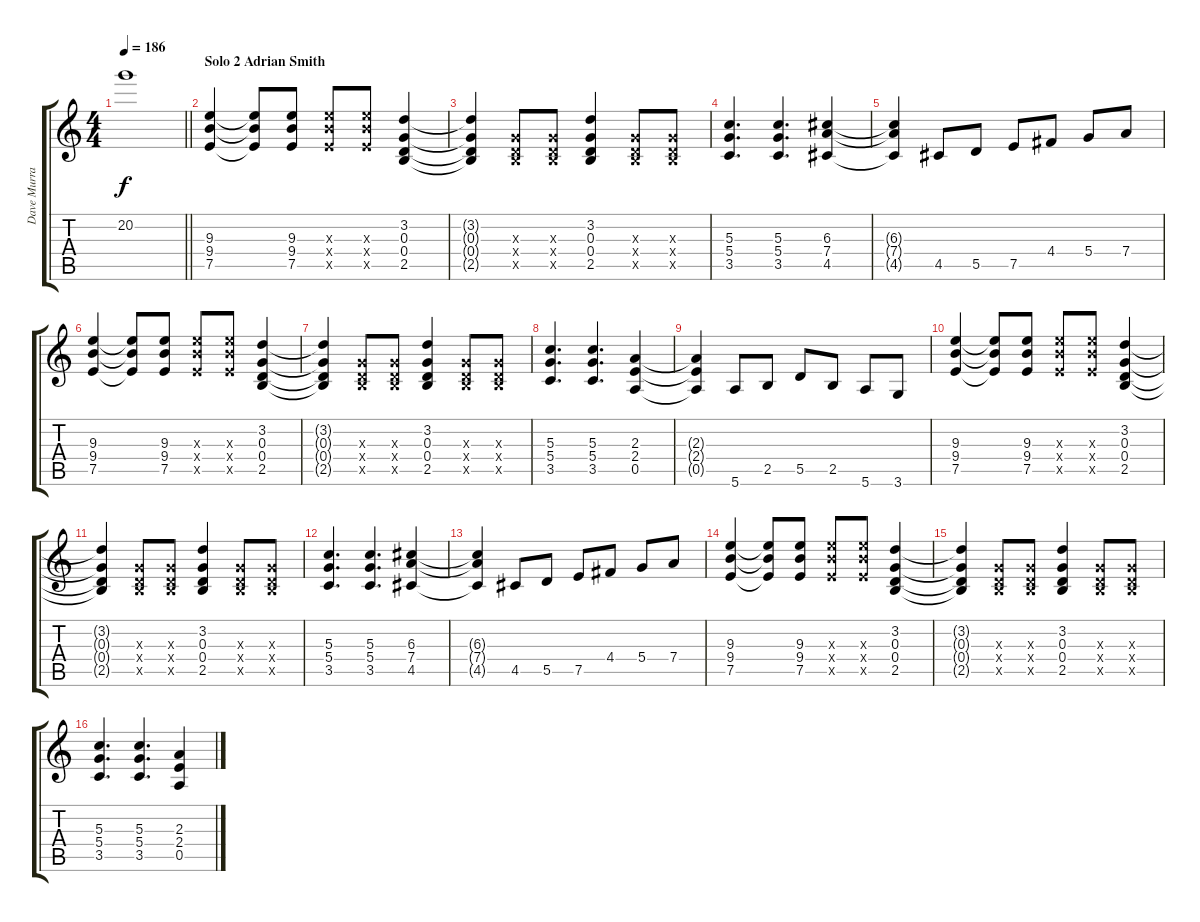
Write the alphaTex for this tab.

\track ("Dave Murray" "Dave Murra") {instrument overdrivenguitar}
\staff {score tabs}
\tuning (E4 B3 G3 D3 A2 E2) {hide}
\ts (4 4)
\tempo 186
\clef g2
\barLineRight lightlight
\ks c
20.2{t}.1{dy f} |
\section ("" "Solo 2 Adrian Smith")
(9.3 9.4 7.5).4{volume 11} (9.3{t} 9.4{t} 7.5{t}).8 (9.3 9.4 7.5).8 (9.3{x} 9.4{x} 7.5{x}).8 (9.3{x} 9.4{x} 7.5{x}).8 (3.2 0.3 0.4 2.5).4 |
(3.2{t} 0.3{t} 0.4{t} 2.5{t}).4 (0.3{x} 0.4{x} 2.5{x}).8 (0.3{x} 0.4{x} 2.5{x}).8 (3.2 0.3 0.4 2.5).4 (0.3{x} 0.4{x} 2.5{x}).8 (0.3{x} 0.4{x} 2.5{x}).8 |
(5.3 5.4 3.5).4{d} (5.3 5.4 3.5).4{d} (6.3 7.4 4.5).4 |
(6.3{t} 7.4{t} 4.5{t}).4 4.5.8 5.5.8 7.5.8 4.4.8 5.4.8 7.4.8 |
(9.3 9.4 7.5).4 (9.3{t} 9.4{t} 7.5{t}).8 (9.3 9.4 7.5).8 (9.3{x} 9.4{x} 7.5{x}).8 (9.3{x} 9.4{x} 7.5{x}).8 (3.2 0.3 0.4 2.5).4 |
(3.2{t} 0.3{t} 0.4{t} 2.5{t}).4 (0.3{x} 0.4{x} 2.5{x}).8 (0.3{x} 0.4{x} 2.5{x}).8 (3.2 0.3 0.4 2.5).4 (0.3{x} 0.4{x} 2.5{x}).8 (0.3{x} 0.4{x} 2.5{x}).8 |
(5.3 5.4 3.5).4{d} (5.3 5.4 3.5).4{d} (2.3 2.4 0.5).4 |
(2.3{t} 2.4{t} 0.5{t}).4 5.6.8 2.5.8 5.5.8 2.5.8 5.6.8 3.6.8 |
(9.3 9.4 7.5).4 (9.3{t} 9.4{t} 7.5{t}).8 (9.3 9.4 7.5).8 (9.3{x} 9.4{x} 7.5{x}).8 (9.3{x} 9.4{x} 7.5{x}).8 (3.2 0.3 0.4 2.5).4 |
(3.2{t} 0.3{t} 0.4{t} 2.5{t}).4 (0.3{x} 0.4{x} 2.5{x}).8 (0.3{x} 0.4{x} 2.5{x}).8 (3.2 0.3 0.4 2.5).4 (0.3{x} 0.4{x} 2.5{x}).8 (0.3{x} 0.4{x} 2.5{x}).8 |
(5.3 5.4 3.5).4{d} (5.3 5.4 3.5).4{d} (6.3 7.4 4.5).4 |
(6.3{t} 7.4{t} 4.5{t}).4 4.5.8 5.5.8 7.5.8 4.4.8 5.4.8 7.4.8 |
(9.3 9.4 7.5).4 (9.3{t} 9.4{t} 7.5{t}).8 (9.3 9.4 7.5).8 (9.3{x} 9.4{x} 7.5{x}).8 (9.3{x} 9.4{x} 7.5{x}).8 (3.2 0.3 0.4 2.5).4 |
(3.2{t} 0.3{t} 0.4{t} 2.5{t}).4 (0.3{x} 0.4{x} 2.5{x}).8 (0.3{x} 0.4{x} 2.5{x}).8 (3.2 0.3 0.4 2.5).4 (0.3{x} 0.4{x} 2.5{x}).8 (0.3{x} 0.4{x} 2.5{x}).8 |
(5.3 5.4 3.5).4{d} (5.3 5.4 3.5).4{d} (2.3 2.4 0.5).4
